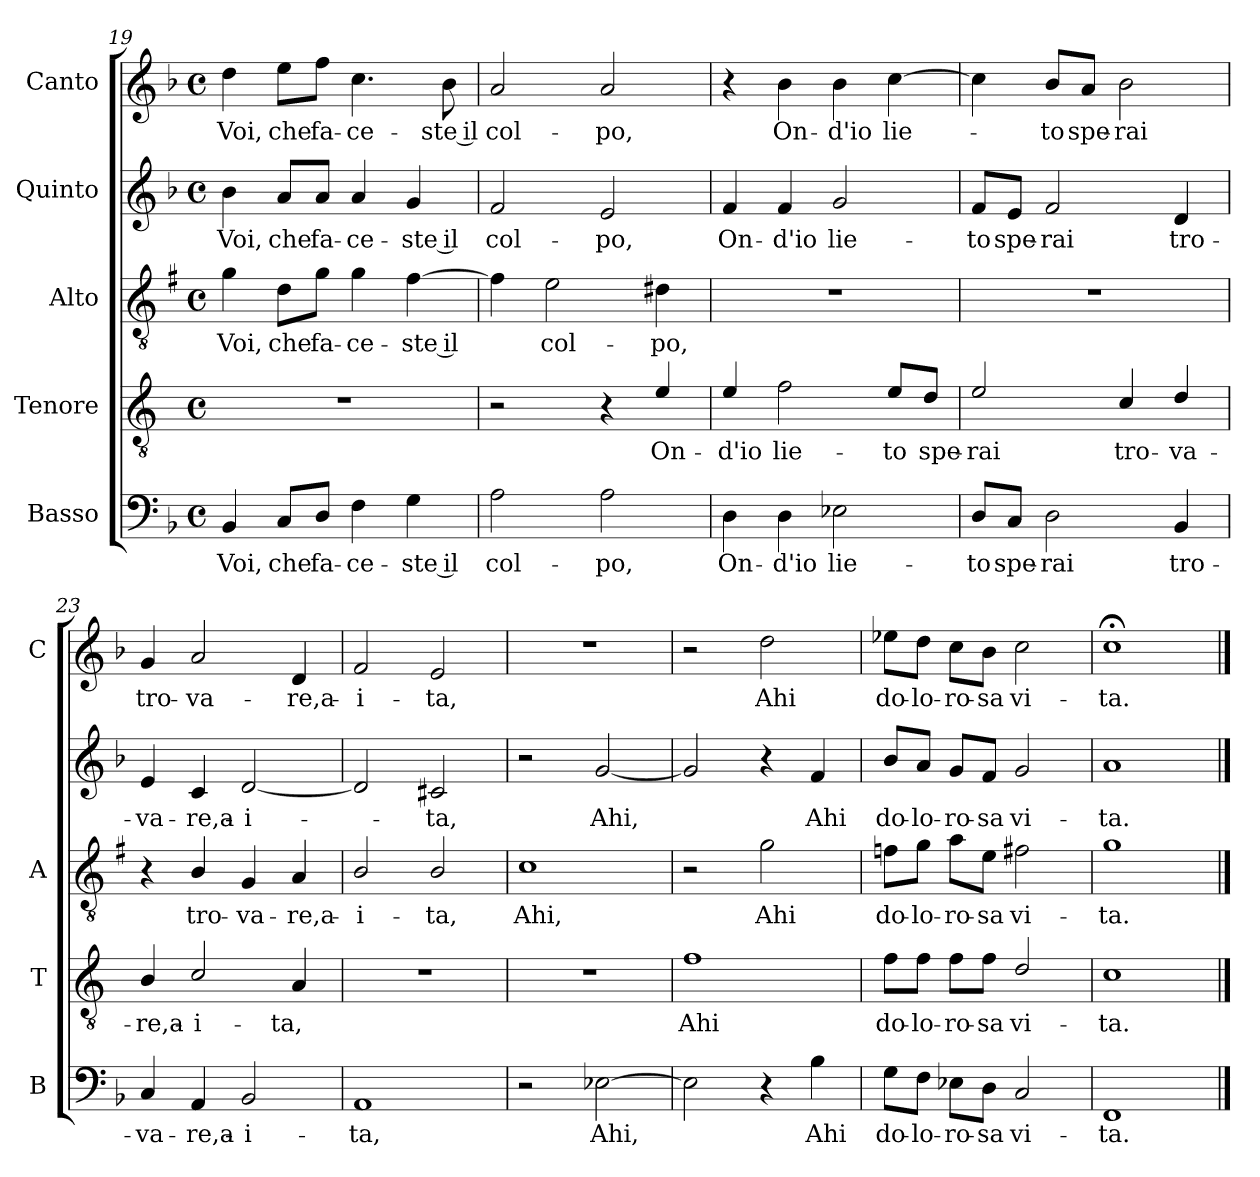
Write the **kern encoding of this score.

**kern	**text	**kern	**text	**kern	**text	**kern	**text	**kern	**text
*part5	*part5	*part4	*part4	*part3	*part3	*part2	*part2	*part1	*part1
*staff5	*staff5	*staff4	*staff4	*staff3	*staff3	*staff2	*staff2	*staff1	*staff1
*I"Basso	*	*I"Tenore	*	*I"Alto	*	*I"Quinto	*	*I"Canto	*
*I'B	*	*I'T	*	*I'A	*	*	*	*I'C	*
*clefF4	*	*clefGv2	*	*clefGv2	*	*clefG2	*	*clefG2	*
*	*	*ITrd4c7	*	*ITrd1c2	*	*	*	*	*
*k[b-]	*	*k[b-]	*	*k[b-]	*	*k[b-]	*	*k[b-]	*
*F:	*	*F:	*	*F:	*	*F:	*	*F:	*
*M4/4	*	*M4/4	*	*M4/4	*	*M4/4	*	*M4/4	*
*met(c)	*	*met(c)	*	*met(c)	*	*met(c)	*	*met(c)	*
=19	=19	=19	=19	=19	=19	=19	=19	=19	=19
!	!LO:LY:b	!	!	!	!LO:LY:b	!	!LO:LY:b	!	!LO:LY:b
4BB-/	Voi,	1r	.	4f\	Voi,	4b-\	Voi,	4dd\	Voi,
!	!LO:LY:b	!	!	!	!LO:LY:b	!	!LO:LY:b	!	!LO:LY:b
8C/L	che	.	.	8c\L	che	8a/L	che	8ee\L	che
!	!LO:LY:b	!	!	!	!LO:LY:b	!	!LO:LY:b	!	!LO:LY:b
8D/J	fa-	.	.	8f\J	fa-	8a/J	fa-	8ff\J	fa-
!	!LO:LY:b	!	!	!	!LO:LY:b	!	!LO:LY:b	!	!LO:LY:b
4F\	-ce-	.	.	4f\	-ce-	4a/	-ce-	4.cc\	-ce-
!	!LO:LY:b	!	!	!	!LO:LY:b	!	!LO:LY:b	!	!
4G\	-ste il	.	.	[4e\	-ste il	4g/	-ste il	.	.
!	!	!	!	!	!	!	!	!	!LO:LY:b
.	.	.	.	.	.	.	.	8b-\	-ste il
=20	=20	=20	=20	=20	=20	=20	=20	=20	=20
!	!LO:LY:b	!	!	!	!	!	!LO:LY:b	!	!LO:LY:b
2A\	col-	2r	.	4e\]	.	2f/	col-	2a/	col-
!	!	!	!	!	!LO:LY:b	!	!	!	!
.	.	.	.	2d\	col-	.	.	.	.
!	!LO:LY:b	!	!	!	!	!	!LO:LY:b	!	!LO:LY:b
2A\	-po,	4r	.	.	.	2e/	-po,	2a/	-po,
!	!	!	!LO:LY:b	!	!LO:LY:b	!	!	!	!
.	.	4A/	On-	4c#X\	-po,	.	.	.	.
=21	=21	=21	=21	=21	=21	=21	=21	=21	=21
!	!LO:LY:b	!	!LO:LY:b	!	!	!	!LO:LY:b	!	!
4D\	On-	4A/	-d'io	1r	.	4f/	On-	4r	.
!	!LO:LY:b	!	!LO:LY:b	!	!	!	!LO:LY:b	!	!LO:LY:b
4D\	-d'io	2B-\	lie-	.	.	4f/	-d'io	4b-\	On-
!	!LO:LY:b	!	!	!	!	!	!LO:LY:b	!	!LO:LY:b
2E-X\	lie-	.	.	.	.	2g/	lie-	4b-\	-d'io
!	!	!	!LO:LY:b	!	!	!	!	!	!LO:LY:b
.	.	8A/L	-to	.	.	.	.	[4cc\	lie-
!	!	!	!LO:LY:b	!	!	!	!	!	!
.	.	8G/J	spe-	.	.	.	.	.	.
!!LO:LB:g=z
=22	=22	=22	=22	=22	=22	=22	=22	=22	=22
!	!LO:LY:b	!	!LO:LY:b	!	!	!	!LO:LY:b	!	!
8D/L	-to	2A/	-rai	1r	.	8f/L	-to	4cc\]	.
!	!LO:LY:b	!	!	!	!	!	!LO:LY:b	!	!
8C/J	spe-	.	.	.	.	8e/J	spe-	.	.
!	!LO:LY:b	!	!	!	!	!	!LO:LY:b	!	!LO:LY:b
2D\	-rai	.	.	.	.	2f/	-rai	8b-/L	-to
!	!	!	!	!	!	!	!	!	!LO:LY:b
.	.	.	.	.	.	.	.	8a/J	spe-
!	!	!	!LO:LY:b	!	!	!	!	!	!LO:LY:b
.	.	4F/	tro-	.	.	.	.	2b-\	-rai
!	!LO:LY:b	!	!LO:LY:b	!	!	!	!LO:LY:b	!	!
4BB-/	tro-	4G/	-va-	.	.	4d/	tro-	.	.
=23	=23	=23	=23	=23	=23	=23	=23	=23	=23
!	!LO:LY:b	!	!LO:LY:b	!	!	!	!LO:LY:b	!	!LO:LY:b
4C/	-va-	4E/	-re,a-	4r	.	4e/	-va-	4g/	tro-
!	!LO:LY:b	!	!LO:LY:b	!	!LO:LY:b	!	!LO:LY:b	!	!LO:LY:b
4AA/	-re,a-	2F/	-i-	4A/	tro-	4c/	-re,a-	2a/	-va-
!	!LO:LY:b	!	!	!	!LO:LY:b	!	!LO:LY:b	!	!
2BB-/	-i-	.	.	4F/	-va-	[2d/	-i-	.	.
!	!	!	!LO:LY:b	!	!LO:LY:b	!	!	!	!LO:LY:b
.	.	4D/	-ta,	4G/	-re,a-	.	.	4d/	-re,a-
=24	=24	=24	=24	=24	=24	=24	=24	=24	=24
!	!LO:LY:b	!	!	!	!LO:LY:b	!	!	!	!LO:LY:b
1AA	-ta,	1r	.	2A/	-i-	2d/]	.	2f/	-i-
!	!	!	!	!	!LO:LY:b	!	!LO:LY:b	!	!LO:LY:b
.	.	.	.	2A/	-ta,	2c#X/	-ta,	2e/	-ta,
=25	=25	=25	=25	=25	=25	=25	=25	=25	=25
!	!	!	!	!	!LO:LY:b	!	!	!	!
2r	.	1r	.	1B-	Ahi,	2r	.	1r	.
!	!LO:LY:b	!	!	!	!	!	!LO:LY:b	!	!
[2E-X\	Ahi,	.	.	.	.	[2g/	Ahi,	.	.
=26	=26	=26	=26	=26	=26	=26	=26	=26	=26
!	!	!	!LO:LY:b	!	!	!	!	!	!
2E-\]	.	1B-	Ahi	2r	.	2g/]	.	2r	.
!	!	!	!	!	!LO:LY:b	!	!	!	!LO:LY:b
4r	.	.	.	2f\	Ahi	4r	.	2dd\	Ahi
!	!LO:LY:b	!	!	!	!	!	!LO:LY:b	!	!
4B-\	Ahi	.	.	.	.	4f/	Ahi	.	.
=27	=27	=27	=27	=27	=27	=27	=27	=27	=27
!	!LO:LY:b	!	!LO:LY:b	!	!LO:LY:b	!	!LO:LY:b	!	!LO:LY:b
8G\L	do-	8B-\L	do-	8e-X\L	do-	8b-/L	do-	8ee-X\L	do-
!	!LO:LY:b	!	!LO:LY:b	!	!LO:LY:b	!	!LO:LY:b	!	!LO:LY:b
8F\J	-lo-	8B-\J	-lo-	8f\J	-lo-	8a/J	-lo-	8dd\J	-lo-
!	!LO:LY:b	!	!LO:LY:b	!	!LO:LY:b	!	!LO:LY:b	!	!LO:LY:b
8E-X\L	-ro-	8B-\L	-ro-	8g\L	-ro-	8g/L	-ro-	8cc\L	-ro-
!	!LO:LY:b	!	!LO:LY:b	!	!LO:LY:b	!	!LO:LY:b	!	!LO:LY:b
8D\J	-sa	8B-\J	-sa	8d\J	-sa	8f/J	-sa	8b-\J	-sa
!	!LO:LY:b	!	!LO:LY:b	!	!LO:LY:b	!	!LO:LY:b	!	!LO:LY:b
2C/	vi-	2G/	vi-	2en\	vi-	2g/	vi-	2cc\	vi-
=28	=28	=28	=28	=28	=28	=28	=28	=28	=28
!	!LO:LY:b	!	!LO:LY:b	!	!LO:LY:b	!	!LO:LY:b	!	!LO:LY:b
1FF	-ta.	1F	-ta.	1f	-ta.	1a	-ta.	1cc;<	-ta.
==	==	==	==	==	==	==	==	==	==
*-	*-	*-	*-	*-	*-	*-	*-	*-	*-
